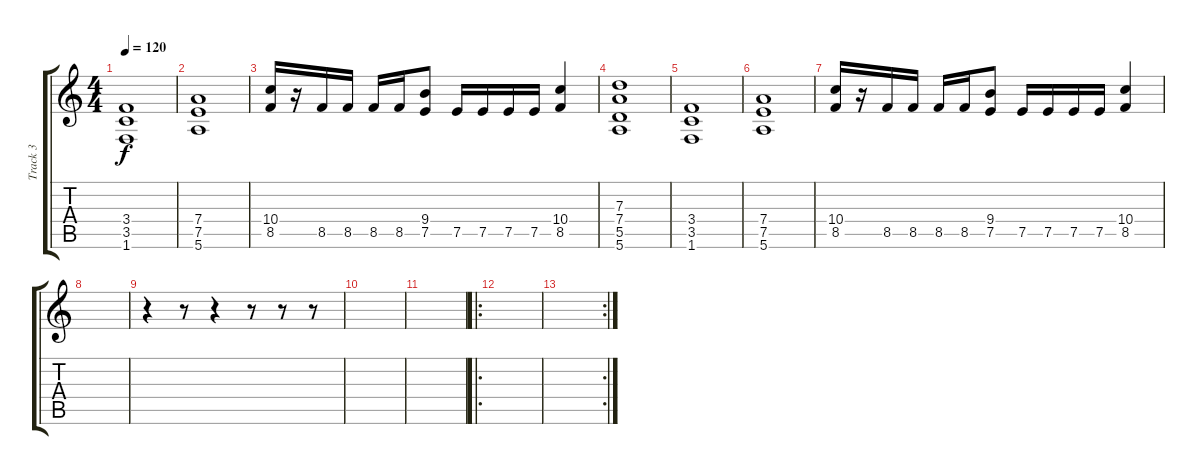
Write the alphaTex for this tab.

\track ("Track 3" "Track 3") {instrument distortionguitar}
\staff {score tabs}
\tuning (E4 B3 G3 D3 A2 E2) {hide}
\ts (4 4)
\tempo 120
\clef g2
\ks c
(3.4 3.5 1.6).1{dy f} |
(7.4 7.5 5.6).1 |
(10.4 8.5).16 r.16 8.5.16 8.5.16 8.5.16 8.5.16 (9.4 7.5).8 7.5.16 7.5.16 7.5.16 7.5.16 (10.4 8.5).4 |
(7.3 7.4 5.5 5.6).1 |
(3.4 3.5 1.6).1 |
(7.4 7.5 5.6).1 |
(10.4 8.5).16 r.16 8.5.16 8.5.16 8.5.16 8.5.16 (9.4 7.5).8 7.5.16 7.5.16 7.5.16 7.5.16 (10.4 8.5).4 |
|
r.4 r.8 r.4 r.8 r.8 r.8 |
|
|
\ro
|
\rc 2
